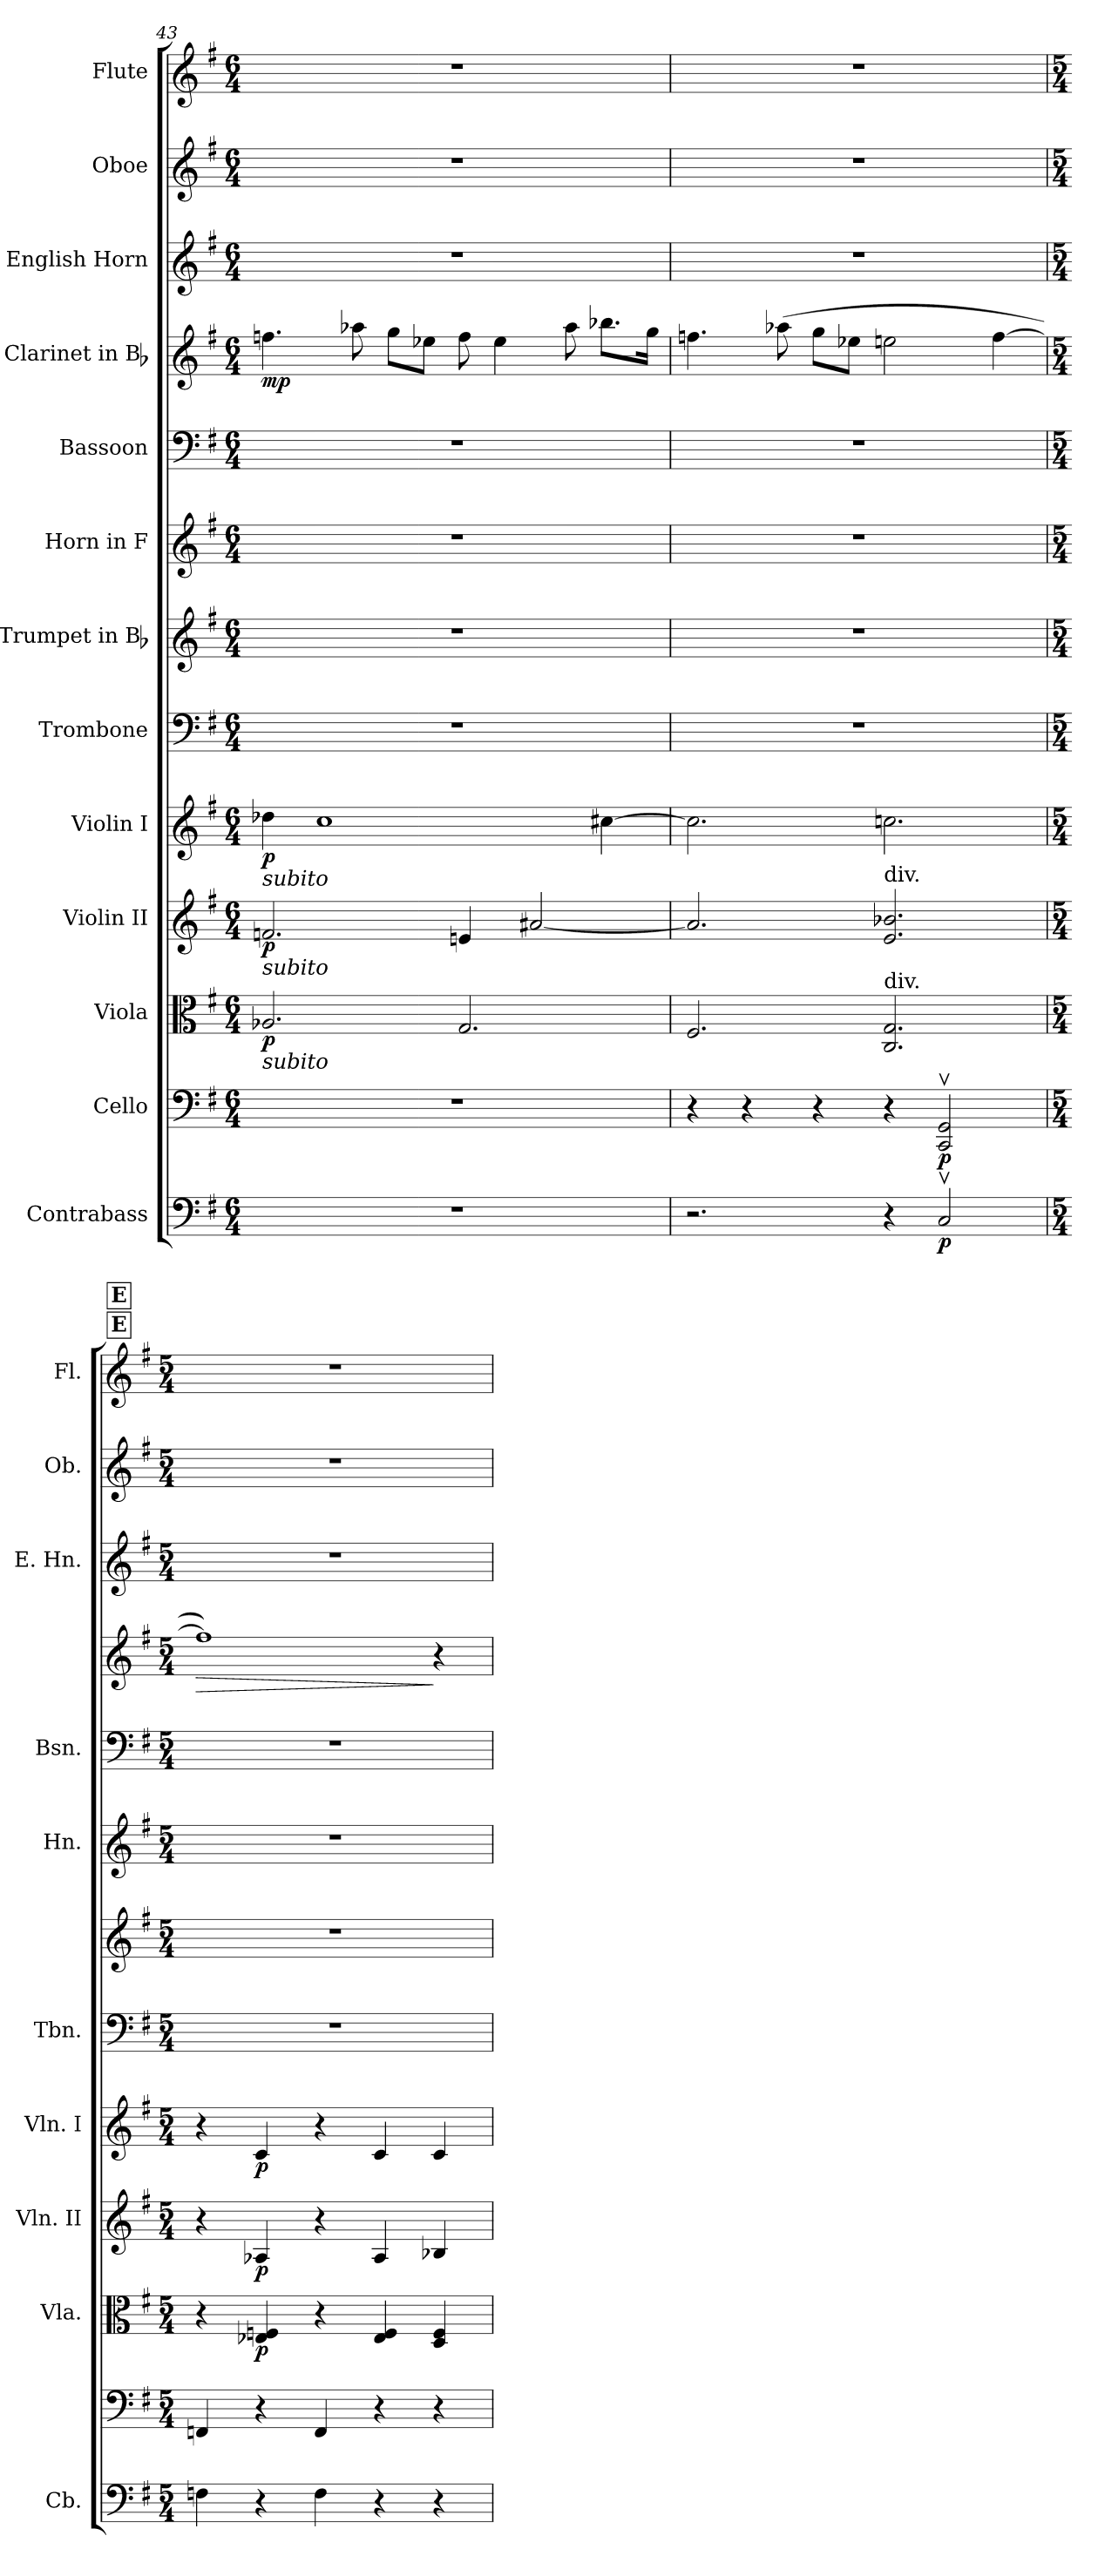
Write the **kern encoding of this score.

**kern	**dynam	**kern	**dynam	**kern	**dynam	**kern	**dynam	**kern	**dynam	**kern	**kern	**kern	**kern	**kern	**dynam	**kern	**kern	**kern
*part13	*part13	*part12	*part12	*part11	*part11	*part10	*part10	*part9	*part9	*part8	*part7	*part6	*part5	*part4	*part4	*part3	*part2	*part1
*staff13	*staff13	*staff12	*staff12	*staff11	*staff11	*staff10	*staff10	*staff9	*staff9	*staff8	*staff7	*staff6	*staff5	*staff4	*staff4	*staff3	*staff2	*staff1
*I"Contrabass	*	*I"Cello	*	*I"Viola	*	*I"Violin II	*	*I"Violin I	*	*I"Trombone	*I"Trumpet in Bb	*I"Horn in F	*I"Bassoon	*I"Clarinet in Bb	*	*I"English Horn	*I"Oboe	*I"Flute
*I'Cb.	*	*	*	*I'Vla.	*	*I'Vln. II	*	*I'Vln. I	*	*I'Tbn.	*	*I'Hn.	*I'Bsn.	*	*	*I'E. Hn.	*I'Ob.	*I'Fl.
*clefF4	*	*clefF4	*	*clefC3	*	*clefG2	*	*clefG2	*	*clefF4	*clefG2	*clefG2	*clefF4	*clefG2	*	*clefG2	*clefG2	*clefG2
*ITrd7c12	*	*	*	*	*	*	*	*	*	*	*	*	*	*	*	*	*	*
*k[f#]	*	*k[f#]	*	*k[f#]	*	*k[f#]	*	*k[f#]	*	*k[f#]	*k[f#]	*k[f#]	*k[f#]	*k[f#]	*	*k[f#]	*k[f#]	*k[f#]
*G:	*	*G:	*	*G:	*	*G:	*	*G:	*	*G:	*G:	*G:	*G:	*G:	*	*G:	*G:	*G:
*M6/4	*	*M6/4	*	*M6/4	*	*M6/4	*	*M6/4	*	*M6/4	*M6/4	*M6/4	*M6/4	*M6/4	*	*M6/4	*M6/4	*M6/4
=43	=43	=43	=43	=43	=43	=43	=43	=43	=43	=43	=43	=43	=43	=43	=43	=43	=43	=43
!	!	!	!	!	!	!	!	!LO:TX:b:i:t=subito	!	!	!	!	!	!	!	!	!	!
!	!	!	!	!	!	!LO:TX:b:i:t=subito	!	!	!	!	!	!	!	!	!	!	!	!
!	!	!	!	!LO:TX:b:i:t=subito	!	!	!	!	!	!	!	!	!	!	!	!	!	!
!	!	!	!	!	!LO:DY:b	!	!LO:DY:b	!	!LO:DY:b	!	!	!	!	!	!LO:DY:b	!	!	!
1.r	.	1.r	.	2.A-X/	p	2.fn/	p	4dd-X\	p	1.r	1.r	1.r	1.r	4.ffn\	mp	1.r	1.r	1.r
.	.	.	.	.	.	.	.	1cc	.	.	.	.	.	.	.	.	.	.
.	.	.	.	.	.	.	.	.	.	.	.	.	.	8aa-X\	.	.	.	.
.	.	.	.	.	.	.	.	.	.	.	.	.	.	8gg\L	.	.	.	.
.	.	.	.	.	.	.	.	.	.	.	.	.	.	8ee-X\J	.	.	.	.
.	.	.	.	2.G/	.	4en/	.	.	.	.	.	.	.	8ff\	.	.	.	.
.	.	.	.	.	.	.	.	.	.	.	.	.	.	4ee-\	.	.	.	.
.	.	.	.	.	.	[2a#X/	.	.	.	.	.	.	.	.	.	.	.	.
.	.	.	.	.	.	.	.	.	.	.	.	.	.	8aa-\	.	.	.	.
.	.	.	.	.	.	.	.	[4cc#X\	.	.	.	.	.	8.bb-X\L	.	.	.	.
.	.	.	.	.	.	.	.	.	.	.	.	.	.	16gg\Jk	.	.	.	.
=44	=44	=44	=44	=44	=44	=44	=44	=44	=44	=44	=44	=44	=44	=44	=44	=44	=44	=44
2.r	.	4r	.	2.F#/	.	2.a#/]	.	2.cc#\]	.	1.r	1.r	1.r	1.r	4.ffn\	.	1.r	1.r	1.r
.	.	4r	.	.	.	.	.	.	.	.	.	.	.	.	.	.	.	.
.	.	.	.	.	.	.	.	.	.	.	.	.	.	(>8aa-X\	.	.	.	.
.	.	4r	.	.	.	.	.	.	.	.	.	.	.	8gg\L	.	.	.	.
.	.	.	.	.	.	.	.	.	.	.	.	.	.	8ee-X\J	.	.	.	.
!	!	!	!	!	!	!LO:TX:a:t=div.	!	!	!	!	!	!	!	!	!	!	!	!
!	!	!	!	!LO:TX:a:t=div.	!	!	!	!	!	!	!	!	!	!	!	!	!	!
4r	.	4r	.	2.C/ 2.G/	.	2.e/ 2.b-X/	.	2.ccn\	.	.	.	.	.	2een\	.	.	.	.
!	!LO:DY:b	!	!LO:DY:b	!	!	!	!	!	!	!	!	!	!	!	!	!	!	!
2CCv>/	p	2CC/v> 2GG/v>	p	.	.	.	.	.	.	.	.	.	.	.	.	.	.	.
.	.	.	.	.	.	.	.	.	.	.	.	.	.	[4ff\	.	.	.	.
!!LO:REH:place=s1:a:B:fs=8.8:t=E
!!LO:REH:place=s9:a:B:fs=8.8:t=E
=45	=45	=45	=45	=45	=45	=45	=45	=45	=45	=45	=45	=45	=45	=45	=45	=45	=45	=45
*M5/4	*	*M5/4	*	*M5/4	*	*M5/4	*	*M5/4	*	*M5/4	*M5/4	*M5/4	*M5/4	*M5/4	*	*M5/4	*M5/4	*M5/4
!	!	!	!	!	!	!	!	!	!	!	!	!	!	!	!LO:HP:b	!	!	!
4FFn\	.	4FFn/	.	4r	.	4r	.	4r	.	4%5r	4%5r	4%5r	4%5r	1ff])	>	4%5r	4%5r	4%5r
!	!	!	!	!	!LO:DY:b	!	!LO:DY:b	!	!LO:DY:b	!	!	!	!	!	!	!	!	!
4r	.	4r	.	4E-X/ 4Fn/	p	4A-X/	p	4c/	p	.	.	.	.	.	.	.	.	.
4FF\	.	4FF/	.	4r	.	4r	.	4r	.	.	.	.	.	.	.	.	.	.
4r	.	4r	.	4E-/ 4F/	.	4A-/	.	4c/	.	.	.	.	.	.	.	.	.	.
4r	.	4r	.	4D/ 4F/	.	4B-X/	.	4c/	.	.	.	.	.	4r	]	.	.	.
=	=	=	=	=	=	=	=	=	=	=	=	=	=	=	=	=	=	=
*-	*-	*-	*-	*-	*-	*-	*-	*-	*-	*-	*-	*-	*-	*-	*-	*-	*-	*-
